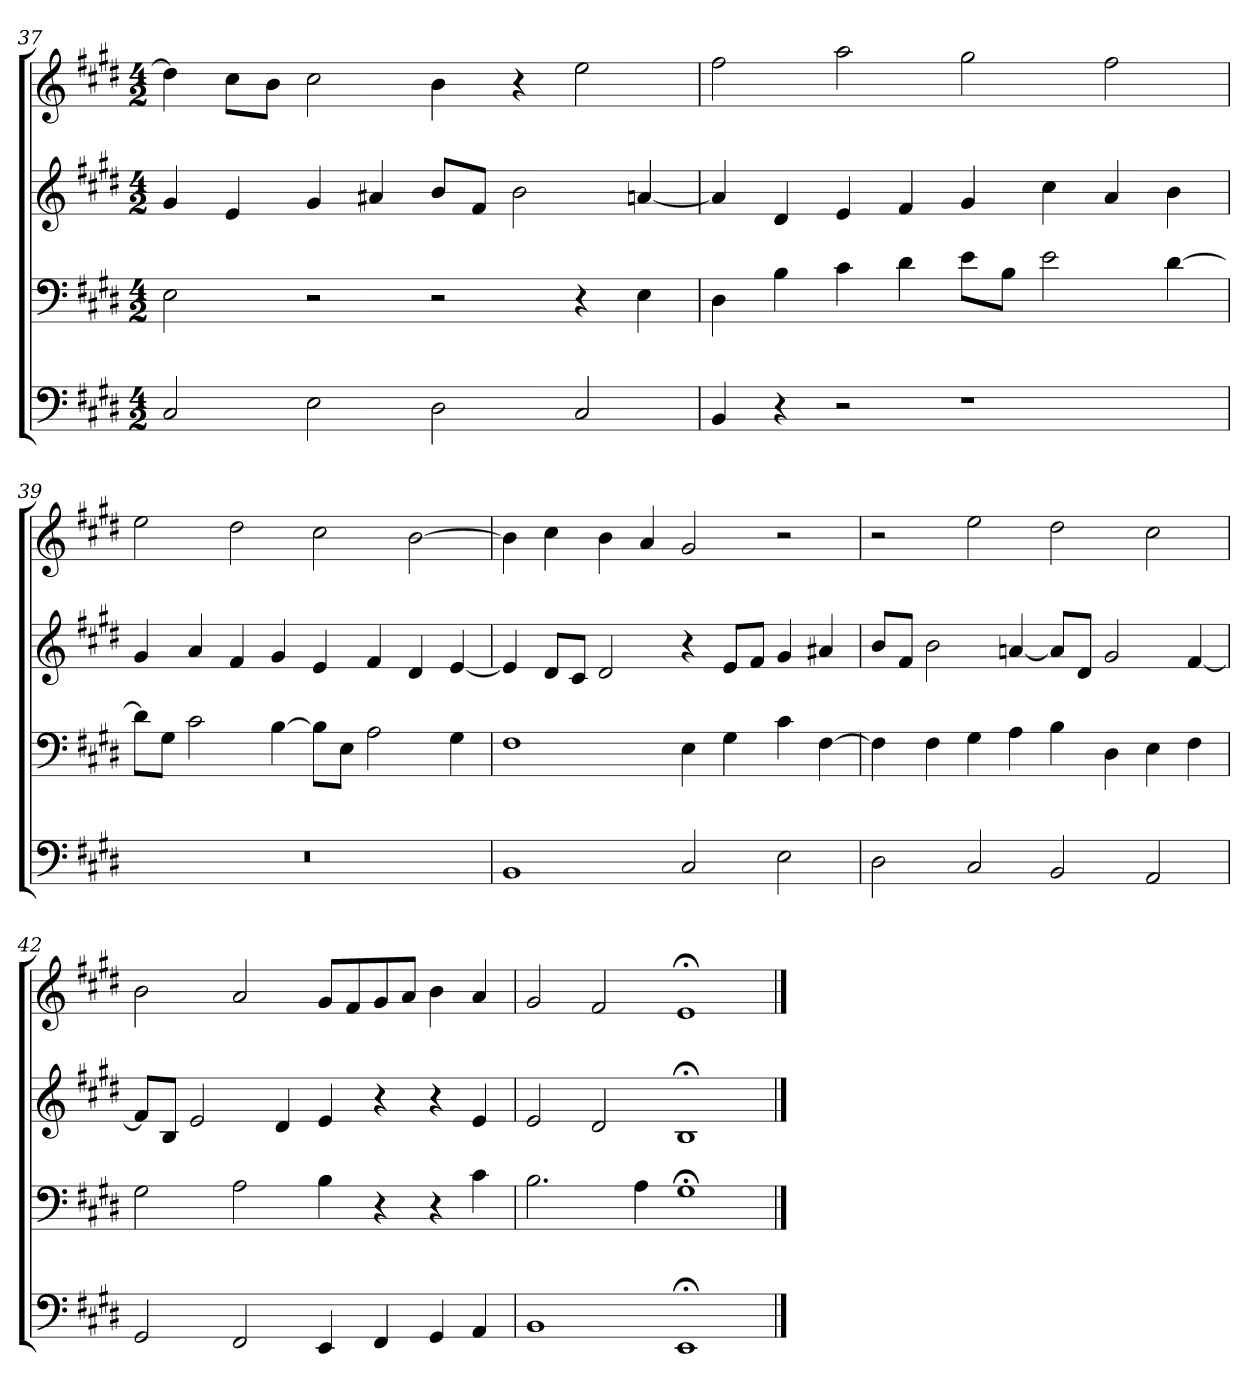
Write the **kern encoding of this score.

**kern	**kern	**kern	**kern
*part4	*part3	*part2	*part1
*staff4	*staff3	*staff2	*staff1
*clefF4	*clefF4	*clefG2	*clefG2
*k[f#c#g#d#]	*k[f#c#g#d#]	*k[f#c#g#d#]	*k[f#c#g#d#]
*E:	*E:	*E:	*E:
*M4/2	*M4/2	*M4/2	*M4/2
=37	=37	=37	=37
2C#	2E	4g#	4dd#]
.	.	4e	8cc#\L
.	.	.	8b\J
2E	2r	4g#	2cc#
.	.	4a#X	.
2D#	2r	8b/L	4b
.	.	8f#/J	.
.	.	2b	4r
2C#	4r	.	2ee
.	4E	[4an	.
=38	=38	=38	=38
4BB	4D#	4a]	2ff#
4r	4B	4d#	.
2r	4c#	4e	2aa
.	4d#	4f#	.
1r	8e\L	4g#	2gg#
.	8B\J	.	.
.	2e	4cc#	.
.	.	4a	2ff#
.	[4d#	4b	.
=39	=39	=39	=39
0r	8d#\L]	4g#	2ee
.	8G#\J	.	.
.	2c#	4a	.
.	.	4f#	2dd#
.	[4B	4g#	.
.	8B\L]	4e	2cc#
.	8E\J	.	.
.	2A	4f#	.
.	.	4d#	[2b
.	4G#	[4e	.
=40	=40	=40	=40
1BB	1F#	4e]	4b]
.	.	8d#/L	4cc#
.	.	8c#/J	.
.	.	2d#	4b
.	.	.	4a
2C#	4E	4r	2g#
.	4G#	8e/L	.
.	.	8f#/J	.
2E	4c#	4g#	2r
.	[4F#	4a#X	.
=41	=41	=41	=41
2D#	4F#]	8b/L	2r
.	.	8f#/J	.
.	4F#	2b	.
2C#	4G#	.	2ee
.	4A	[4an	.
2BB	4B	8a/L]	2dd#
.	.	8d#/J	.
.	4D#	2g#	.
2AA	4E	.	2cc#
.	4F#	[4f#	.
=42	=42	=42	=42
2GG#	2G#	8f#/L]	2b
.	.	8B/J	.
.	.	2e	.
2FF#	2A	.	2a
.	.	4d#	.
4EE	4B	4e	8g#/L
.	.	.	8f#/
4FF#	4r	4r	8g#/
.	.	.	8a/J
4GG#	4r	4r	4b
4AA	4c#	4e	4a
=43	=43	=43	=43
1BB	2.B	2e	2g#
.	.	2d#	2f#
.	4A	.	.
1EE;<	1G#;<	1B;<	1e;<
==	==	==	==
*-	*-	*-	*-
